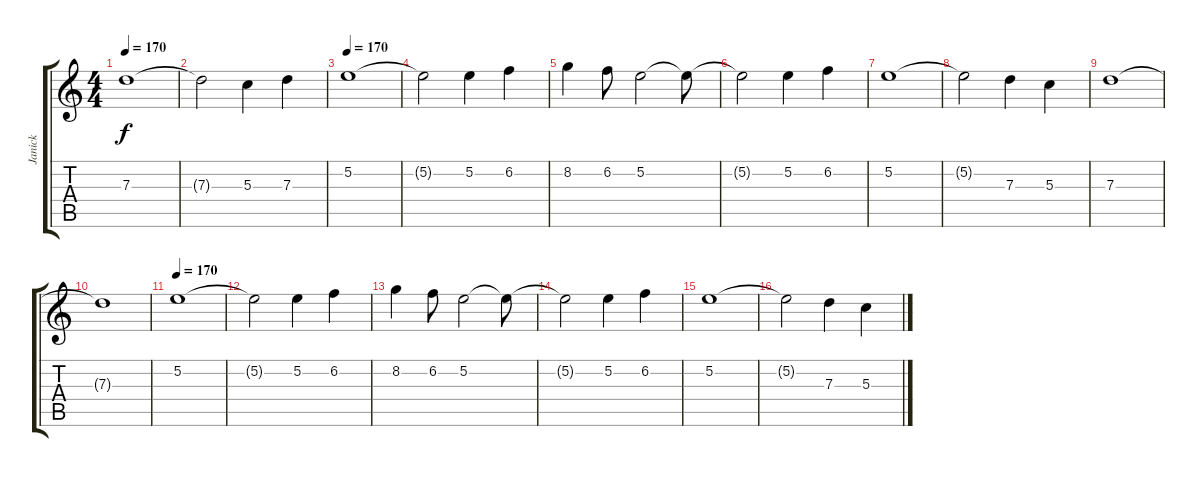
\track ("Janick" "Janick") {instrument overdrivenguitar}
\staff {score tabs}
\tuning (E4 B3 G3 D3 A2 E2) {hide}
\ts (4 4)
\tempo 170
\clef g2
\ks c
7.3.1{dy f} |
7.3{t}.2 5.3.4 7.3.4 |
\tempo 180
\tempo 170
5.2.1{volume 16} |
5.2{t}.2 5.2.4 6.2.4 |
8.2.4 6.2.8 5.2.2 5.2{t}.8 |
5.2{t}.2 5.2.4 6.2.4 |
5.2.1 |
5.2{t}.2 7.3.4 5.3.4 |
7.3.1 |
7.3{t}.1 |
\tempo 180
\tempo 170
5.2.1{volume 16} |
5.2{t}.2 5.2.4 6.2.4 |
8.2.4 6.2.8 5.2.2 5.2{t}.8 |
5.2{t}.2 5.2.4 6.2.4 |
5.2.1 |
5.2{t}.2 7.3.4 5.3.4
